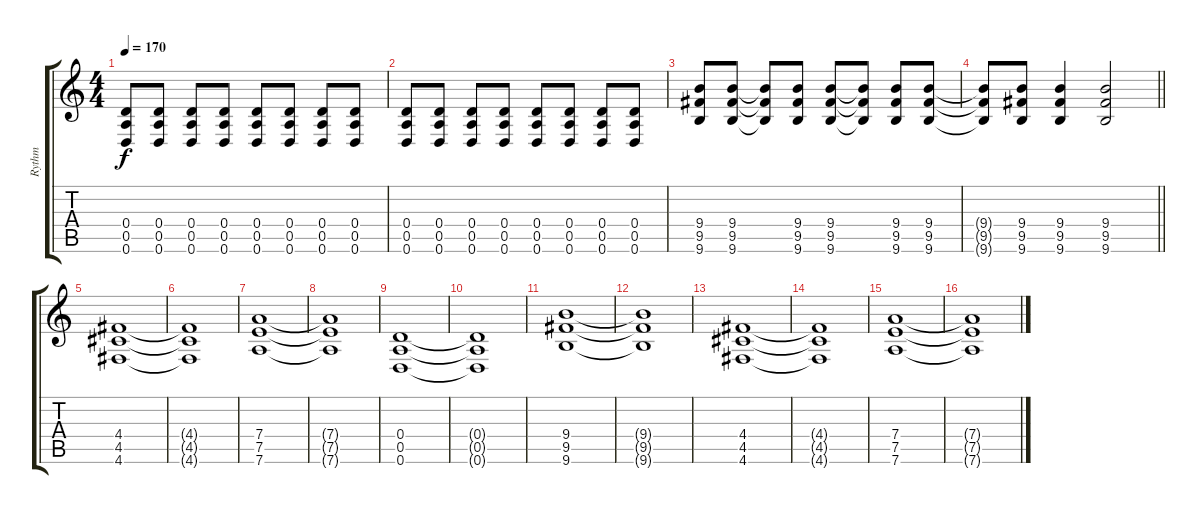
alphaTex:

\track ("Rythm" "Rythm") {instrument electricguitarclean}
\staff {score tabs}
\tuning (E4 B3 G3 D3 A2 D2) {hide}
\ts (4 4)
\tempo 170
\clef g2
\ks c
(0.4 0.5 0.6).8{dy f} (0.4 0.5 0.6).8 (0.4 0.5 0.6).8 (0.4 0.5 0.6).8 (0.4 0.5 0.6).8 (0.4 0.5 0.6).8 (0.4 0.5 0.6).8 (0.4 0.5 0.6).8 |
(0.4 0.5 0.6).8 (0.4 0.5 0.6).8 (0.4 0.5 0.6).8 (0.4 0.5 0.6).8 (0.4 0.5 0.6).8 (0.4 0.5 0.6).8 (0.4 0.5 0.6).8 (0.4 0.5 0.6).8 |
(9.4 9.5 9.6).8 (9.4 9.5 9.6).8 (9.4{t} 9.5{t} 9.6{t}).8 (9.4 9.5 9.6).8 (9.4 9.5 9.6).8 (9.4{t} 9.5{t} 9.6{t}).8 (9.4 9.5 9.6).8 (9.4 9.5 9.6).8 |
\barLineRight lightlight
(9.4{t} 9.5{t} 9.6{t}).8 (9.4 9.5 9.6).8 (9.4 9.5 9.6).4 (9.4 9.5 9.6).2 |
(4.4 4.5 4.6).1{instrument electricguitarclean} |
(4.4{t} 4.5{t} 4.6{t}).1 |
(7.4 7.5 7.6).1 |
(7.4{t} 7.5{t} 7.6{t}).1 |
(0.4 0.5 0.6).1 |
(0.4{t} 0.5{t} 0.6{t}).1 |
(9.4 9.5 9.6).1 |
(9.4{t} 9.5{t} 9.6{t}).1 |
(4.4 4.5 4.6).1{instrument electricguitarclean} |
(4.4{t} 4.5{t} 4.6{t}).1 |
(7.4 7.5 7.6).1 |
(7.4{t} 7.5{t} 7.6{t}).1
